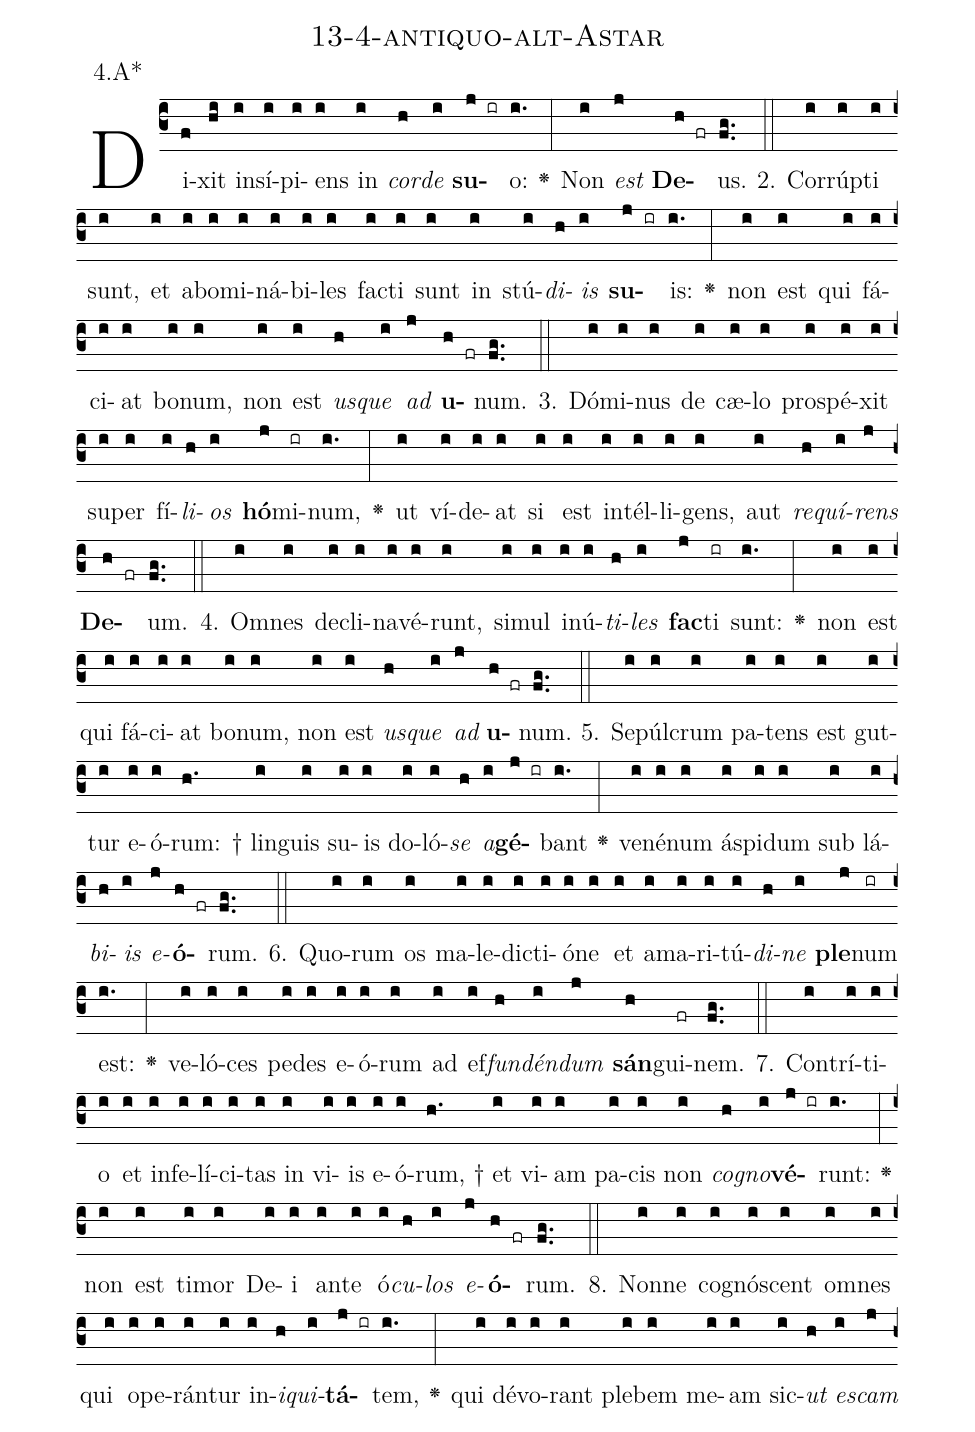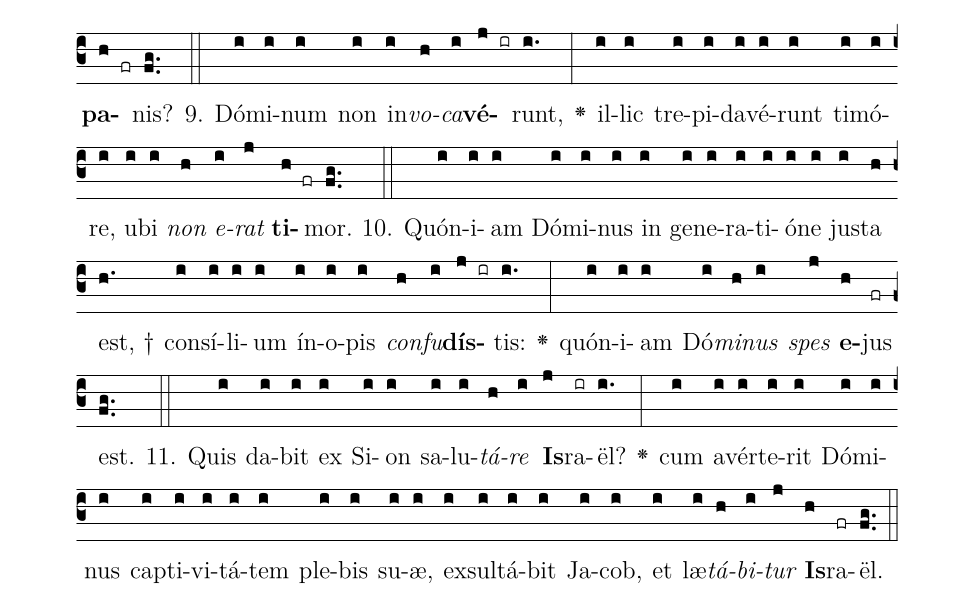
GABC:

name: 13-4-antiquo-alt-Astar;
annotation: 4.A*;
%%
(c3)Di(f)xit(hi) in(i)sí(i)pi(i)ens(i) in(i) <i>cor</i>(h)<i>de</i>(i) <b>su</b>(j ir)o:(i.) <v>\greheightstar</v>(:) Non(i) <i>est</i>(j) <b>De</b>(h fr)us.(fg..) (::)
2. Cor(i)rúp(i)ti(i) sunt,(i) et(i) ab(i)o(i)mi(i)ná(i)bi(i)les(i) fac(i)ti(i) sunt(i) in(i) stú(i)<i>di</i>(h)<i>is</i>(i) <b>su</b>(j ir)is:(i.) <v>\greheightstar</v>(:) non(i) est(i) qui(i) fá(i)ci(i)at(i) bo(i)num,(i) non(i) est(i) <i>us</i>(h)<i>que</i>(i) <i>ad</i>(j) <b>u</b>(h fr)num.(fg..) (::)
3. Dó(i)mi(i)nus(i) de(i) cæ(i)lo(i) pro(i)spé(i)xit(i) su(i)per(i) fí(i)<i>li</i>(h)<i>os</i>(i) <b>hó</b>(j)mi(ir)num,(i.) <v>\greheightstar</v>(:) ut(i) ví(i)de(i)at(i) si(i) est(i) in(i)tél(i)li(i)gens,(i) aut(i) <i>re</i>(h)<i>quí</i>(i)<i>rens</i>(j) <b>De</b>(h fr)um.(fg..) (::)
4. Om(i)nes(i) de(i)cli(i)na(i)vé(i)runt,(i) si(i)mul(i) in(i)ú(i)<i>ti</i>(h)<i>les</i>(i) <b>fac</b>(j)ti(ir) sunt:(i.) <v>\greheightstar</v>(:) non(i) est(i) qui(i) fá(i)ci(i)at(i) bo(i)num,(i) non(i) est(i) <i>us</i>(h)<i>que</i>(i) <i>ad</i>(j) <b>u</b>(h fr)num.(fg..) (::)
5. Se(i)púl(i)crum(i) pa(i)tens(i) est(i) gut(i)tur(i) e(i)ó(i)rum: †(h.) lin(i)guis(i) su(i)is(i) do(i)ló(i)<i>se</i>(h) <i>a</i>(i)<b>gé</b>(j ir)bant(i.) <v>\greheightstar</v>(:) ve(i)né(i)num(i) ás(i)pi(i)dum(i) sub(i) lá(i)<i>bi</i>(h)<i>is</i>(i) <i>e</i>(j)<b>ó</b>(h fr)rum.(fg..) (::)
6. Quo(i)rum(i) os(i) ma(i)le(i)dic(i)ti(i)ó(i)ne(i) et(i) a(i)ma(i)ri(i)tú(i)<i>di</i>(h)<i>ne</i>(i) <b>ple</b>(j)num(ir) est:(i.) <v>\greheightstar</v>(:) ve(i)ló(i)ces(i) pe(i)des(i) e(i)ó(i)rum(i) ad(i) ef(i)<i>fun</i>(h)<i>dén</i>(i)<i>dum</i>(j) <b>sán</b>(h)gui(fr)nem.(fg..) (::)
7. Con(i)trí(i)ti(i)o(i) et(i) in(i)fe(i)lí(i)ci(i)tas(i) in(i) vi(i)is(i) e(i)ó(i)rum, †(h.) et(i) vi(i)am(i) pa(i)cis(i) non(i) <i>co</i>(h)<i>gno</i>(i)<b>vé</b>(j ir)runt:(i.) <v>\greheightstar</v>(:) non(i) est(i) ti(i)mor(i) De(i)i(i) an(i)te(i) ó(i)<i>cu</i>(h)<i>los</i>(i) <i>e</i>(j)<b>ó</b>(h fr)rum.(fg..) (::)
8. Non(i)ne(i) co(i)gnó(i)scent(i) om(i)nes(i) qui(i) o(i)pe(i)rán(i)tur(i) in(i)<i>i</i>(h)<i>qui</i>(i)<b>tá</b>(j ir)tem,(i.) <v>\greheightstar</v>(:) qui(i) dé(i)vo(i)rant(i) ple(i)bem(i) me(i)am(i) sic(i)<i>ut</i>(h) <i>es</i>(i)<i>cam</i>(j) <b>pa</b>(h fr)nis?(fg..) (::)
9. Dó(i)mi(i)num(i) non(i) in(i)<i>vo</i>(h)<i>ca</i>(i)<b>vé</b>(j ir)runt,(i.) <v>\greheightstar</v>(:) il(i)lic(i) tre(i)pi(i)da(i)vé(i)runt(i) ti(i)mó(i)re,(i) u(i)bi(i) <i>non</i>(h) <i>e</i>(i)<i>rat</i>(j) <b>ti</b>(h fr)mor.(fg..) (::)
10. Quón(i)i(i)am(i) Dó(i)mi(i)nus(i) in(i) ge(i)ne(i)ra(i)ti(i)ó(i)ne(i) jus(i)ta(h) est, †(h.) con(i)sí(i)li(i)um(i) ín(i)o(i)pis(i) <i>con</i>(h)<i>fu</i>(i)<b>dís</b>(j ir)tis:(i.) <v>\greheightstar</v>(:) quón(i)i(i)am(i) Dó(i)<i>mi</i>(h)<i>nus</i>(i) <i>spes</i>(j) <b>e</b>(h)jus(fr) est.(fg..) (::)
11. Quis(i) da(i)bit(i) ex(i) Si(i)on(i) sa(i)lu(i)<i>tá</i>(h)<i>re</i>(i) <b>Is</b>(j)ra(ir)ël?(i.) <v>\greheightstar</v>(:) cum(i) a(i)vér(i)te(i)rit(i) Dó(i)mi(i)nus(i) cap(i)ti(i)vi(i)tá(i)tem(i) ple(i)bis(i) su(i)æ,(i) ex(i)sul(i)tá(i)bit(i) Ja(i)cob,(i) et(i) læ(i)<i>tá</i>(h)<i>bi</i>(i)<i>tur</i>(j) <b>Is</b>(h)ra(fr)ël.(fg..) (::)
